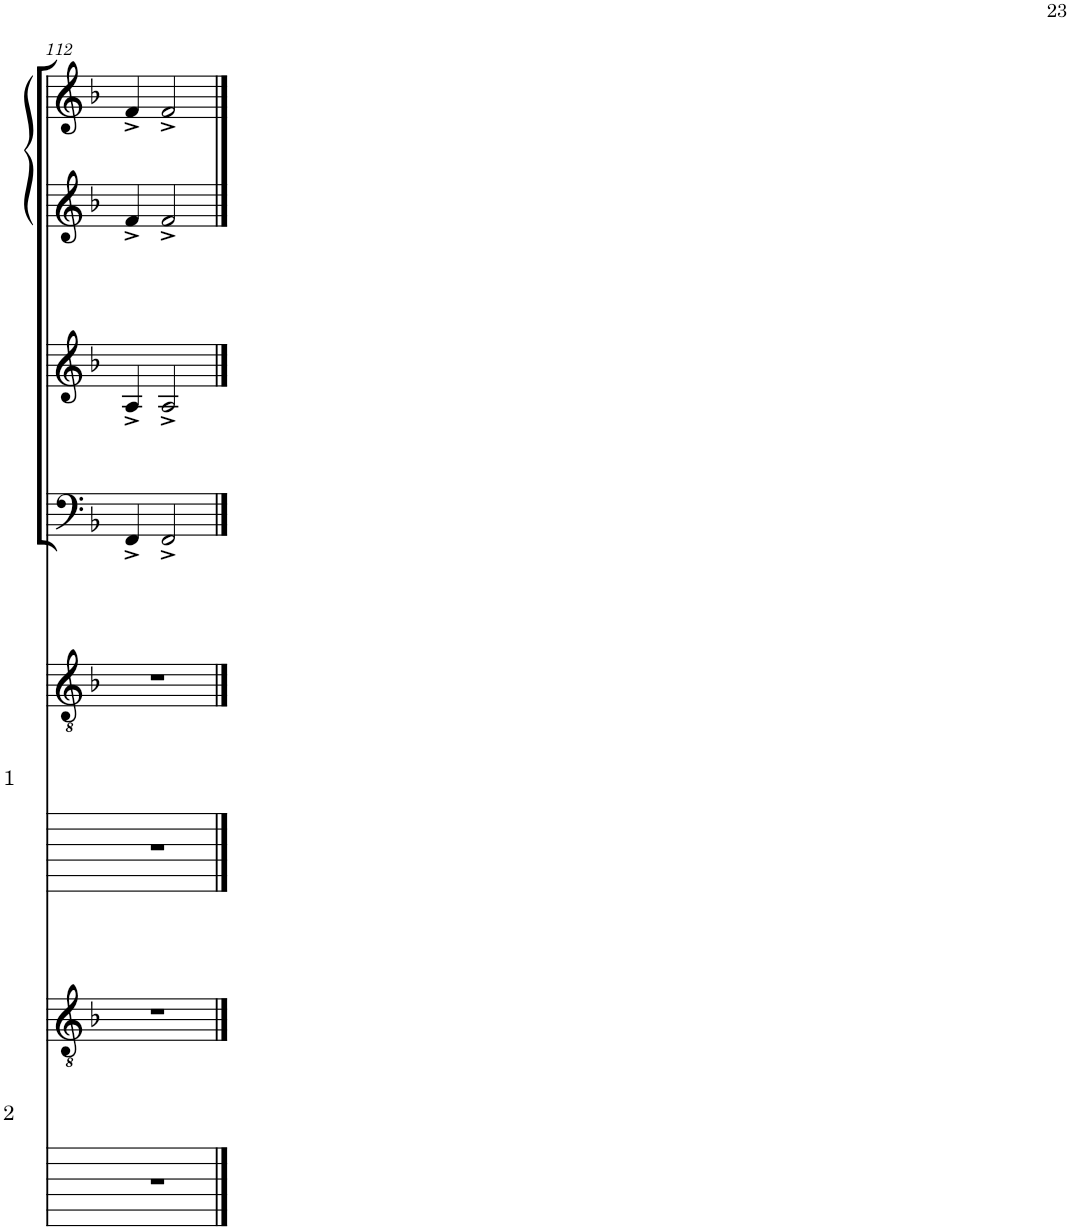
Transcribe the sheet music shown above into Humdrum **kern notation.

**kern	**kern	**kern	**kern	**kern	**kern	**kern	**kern
*part6	*part6	*part5	*part5	*part4	*part3	*part2	*part1
*staff8	*staff7	*staff6	*staff5	*staff4	*staff3	*staff2	*staff1
*I"2	*	*I"1	*	*I"Basso  e Continuo	*I"Viola	*I"Violino 2	*I"Violino 1
*	*	*	*	*	*I'Vla	*I'Vln	*I'Vln
!!LO:PB:g=z
*	*clefGv2	*	*clefGv2	*clefF4	*clefG2	*clefG2	*clefG2
*k[b-]	*k[b-]	*k[b-]	*k[b-]	*k[b-]	*k[b-]	*k[b-]	*k[b-]
*M3/4	*M3/4	*M3/4	*M3/4	*M3/4	*M3/4	*M3/4	*M3/4
=112	=112	=112	=112	=112	=112	=112	=112
2.r	2.r	2.r	2.r	4FF^/	4A^/	4f^/	4f^/
.	.	.	.	2FF^/	2A^/	2f^/	2f^/
==	==	==	==	==	==	==	==
*-	*-	*-	*-	*-	*-	*-	*-
